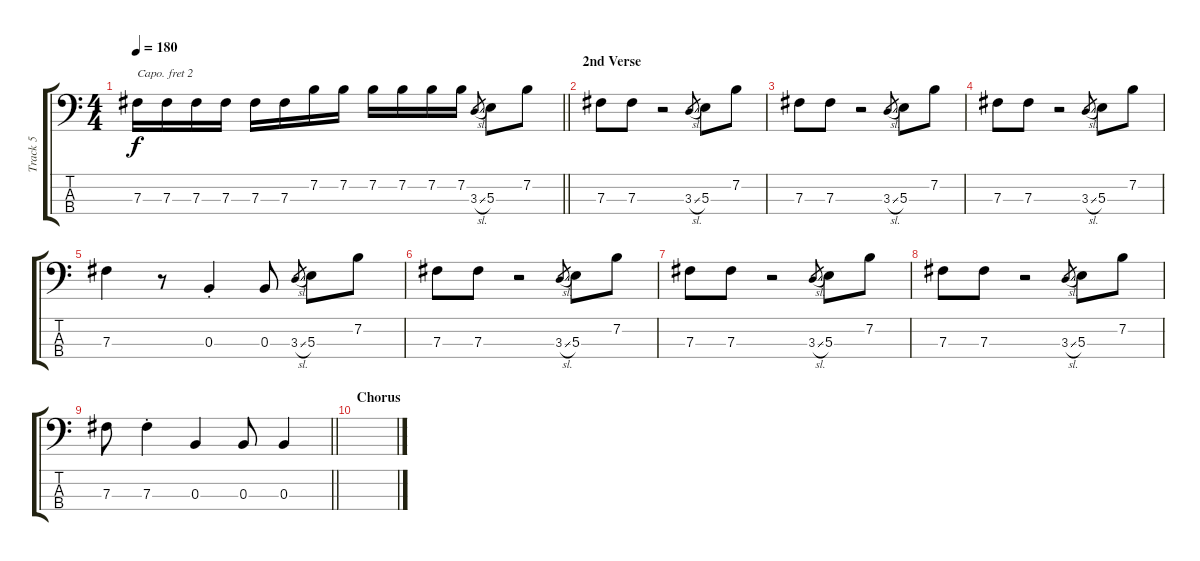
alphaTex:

\track ("Track 5" "Track 5") {instrument electricbasspick}
\staff {score tabs}
\capo 2
\tuning (G2 D2 A1 E1) {hide}
\ts (4 4)
\tempo 180
\clef f4
\barLineRight lightlight
\ks c
7.3.16{dy f} 7.3.16 7.3.16 7.3.16 7.3.16 7.3.16 7.2.16 7.2.16 7.2.16 7.2.16 7.2.16 7.2.16 3.3{sl}.8{gr} 5.3.8 7.2.8 |
\section ("" "2nd Verse")
7.3.8 7.3.8 r.2 3.3{sl}.8{gr} 5.3.8 7.2.8 |
7.3.8 7.3.8 r.2 3.3{sl}.8{gr} 5.3.8 7.2.8 |
7.3.8 7.3.8 r.2 3.3{sl}.8{gr} 5.3.8 7.2.8 |
7.3.4 r.8 0.3{st}.4 0.3.8 3.3{sl}.8{gr} 5.3.8 7.2.8 |
7.3.8 7.3.8 r.2 3.3{sl}.8{gr} 5.3.8 7.2.8 |
7.3.8 7.3.8 r.2 3.3{sl}.8{gr} 5.3.8 7.2.8 |
7.3.8 7.3.8 r.2 3.3{sl}.8{gr} 5.3.8 7.2.8 |
\barLineRight lightlight
7.3.8 7.3{st}.4 0.3.4 0.3.8 0.3.4 |
\section ("" "Chorus")
